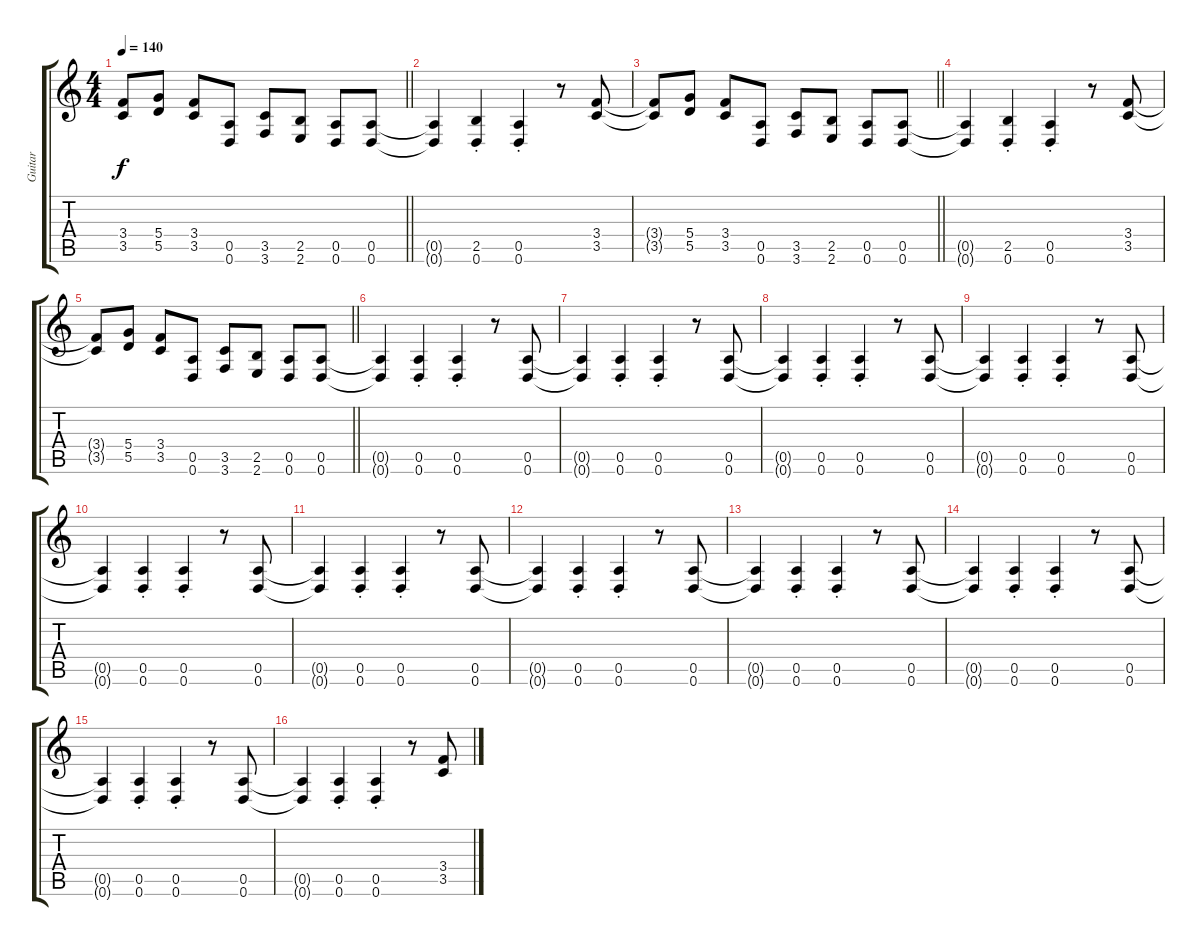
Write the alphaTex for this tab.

\track ("Guitar" "Guitar") {instrument overdrivenguitar}
\staff {score tabs}
\tuning (E4 B3 G3 D3 A2 D2) {hide}
\ts (4 4)
\tempo 140
\clef g2
\barLineRight lightlight
\ks c
(3.4{t} 3.5{t}).8{dy f} (5.4 5.5).8 (3.4 3.5).8 (0.5 0.6).8 (3.5 3.6).8 (2.5 2.6).8 (0.5 0.6).8 (0.5 0.6).8 |
(0.5{t} 0.6{t}).4 (2.5{st} 0.6{st}).4 (0.5{st} 0.6{st}).4 r.8 (3.4 3.5).8 |
\barLineRight lightlight
(3.4{t} 3.5{t}).8 (5.4 5.5).8 (3.4 3.5).8 (0.5 0.6).8 (3.5 3.6).8 (2.5 2.6).8 (0.5 0.6).8 (0.5 0.6).8 |
(0.5{t} 0.6{t}).4 (2.5{st} 0.6{st}).4 (0.5{st} 0.6{st}).4 r.8 (3.4 3.5).8 |
\barLineRight lightlight
(3.4{t} 3.5{t}).8 (5.4 5.5).8 (3.4 3.5).8 (0.5 0.6).8 (3.5 3.6).8 (2.5 2.6).8 (0.5 0.6).8 (0.5 0.6).8 |
(0.5{t} 0.6{t}).4 (0.5{st} 0.6{st}).4 (0.5{st} 0.6{st}).4 r.8 (0.5 0.6).8 |
(0.5{t} 0.6{t}).4 (0.5{st} 0.6{st}).4 (0.5{st} 0.6{st}).4 r.8 (0.5 0.6).8 |
(0.5{t} 0.6{t}).4 (0.5{st} 0.6{st}).4 (0.5{st} 0.6{st}).4 r.8 (0.5 0.6).8 |
(0.5{t} 0.6{t}).4 (0.5{st} 0.6{st}).4 (0.5{st} 0.6{st}).4 r.8 (0.5 0.6).8 |
(0.5{t} 0.6{t}).4 (0.5{st} 0.6{st}).4 (0.5{st} 0.6{st}).4 r.8 (0.5 0.6).8 |
(0.5{t} 0.6{t}).4 (0.5{st} 0.6{st}).4 (0.5{st} 0.6{st}).4 r.8 (0.5 0.6).8 |
(0.5{t} 0.6{t}).4 (0.5{st} 0.6{st}).4 (0.5{st} 0.6{st}).4 r.8 (0.5 0.6).8 |
(0.5{t} 0.6{t}).4 (0.5{st} 0.6{st}).4 (0.5{st} 0.6{st}).4 r.8 (0.5 0.6).8 |
(0.5{t} 0.6{t}).4 (0.5{st} 0.6{st}).4 (0.5{st} 0.6{st}).4 r.8 (0.5 0.6).8 |
(0.5{t} 0.6{t}).4 (0.5{st} 0.6{st}).4 (0.5{st} 0.6{st}).4 r.8 (0.5 0.6).8 |
(0.5{t} 0.6{t}).4 (0.5{st} 0.6{st}).4 (0.5{st} 0.6{st}).4 r.8 (3.4 3.5).8
